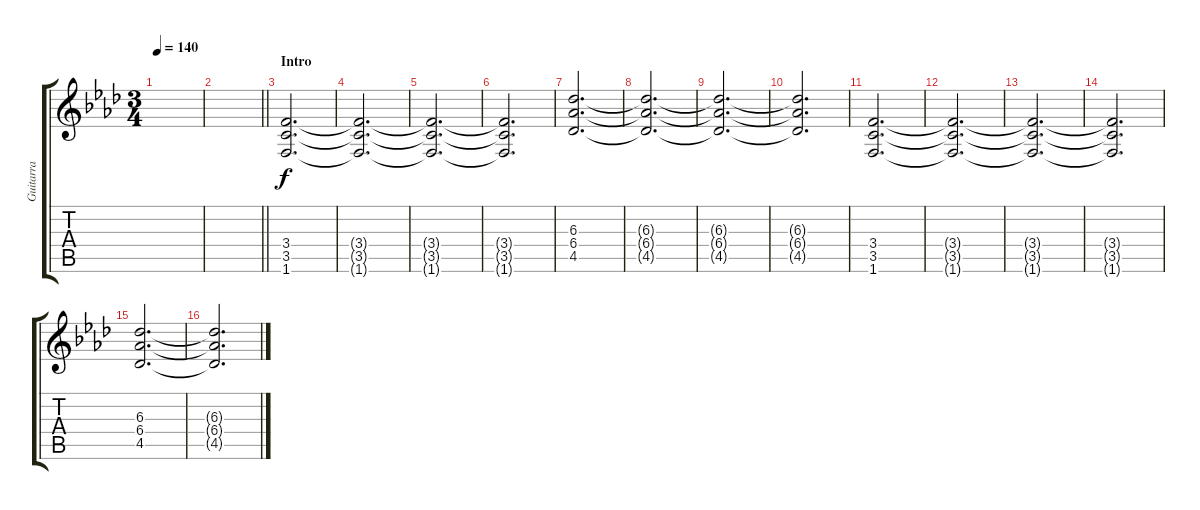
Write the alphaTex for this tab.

\track ("Guitarra" "Guitarra") {instrument distortionguitar}
\staff {score tabs}
\tuning (E4 B3 G3 D3 A2 E2) {hide}
\ts (3 4)
\tempo 140
\clef g2
\ks fminor
|
\barLineRight lightlight
|
\section ("" "Intro")
(3.4 3.5 1.6).2{d} |
(3.4{t} 3.5{t} 1.6{t}).2{d} |
(3.4{t} 3.5{t} 1.6{t}).2{d} |
(3.4{t} 3.5{t} 1.6{t}).2{d} |
(6.3 6.4 4.5).2{d} |
(6.3{t} 6.4{t} 4.5{t}).2{d} |
(6.3{t} 6.4{t} 4.5{t}).2{d} |
(6.3{t} 6.4{t} 4.5{t}).2{d} |
(3.4 3.5 1.6).2{d} |
(3.4{t} 3.5{t} 1.6{t}).2{d} |
(3.4{t} 3.5{t} 1.6{t}).2{d} |
(3.4{t} 3.5{t} 1.6{t}).2{d} |
(6.3 6.4 4.5).2{d} |
(6.3{t} 6.4{t} 4.5{t}).2{d}
